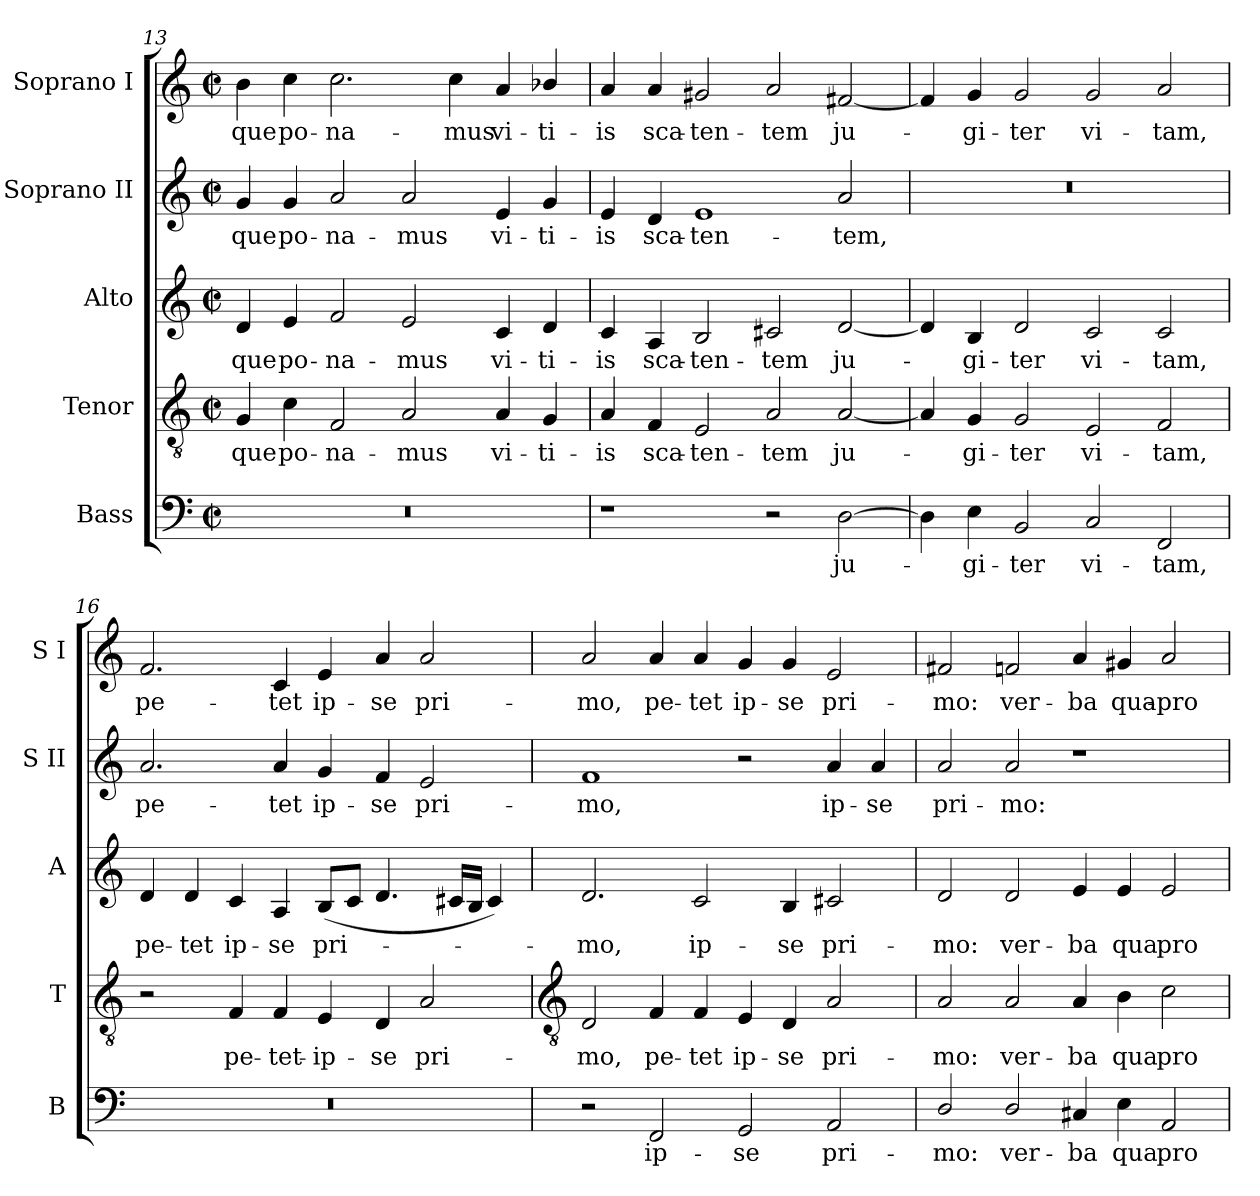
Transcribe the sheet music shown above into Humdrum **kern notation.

**kern	**text	**kern	**text	**kern	**text	**kern	**text	**kern	**text
*part5	*part5	*part4	*part4	*part3	*part3	*part2	*part2	*part1	*part1
*staff5	*staff5	*staff4	*staff4	*staff3	*staff3	*staff2	*staff2	*staff1	*staff1
*I"Bass	*	*I"Tenor	*	*I"Alto	*	*I"Soprano II	*	*I"Soprano I	*
*I'B	*	*I'T	*	*I'A	*	*I'S II	*	*I'S I	*
!!LO:LB:g=z
*clefF4	*	*clefGv2	*	*clefG2	*	*clefG2	*	*clefG2	*
*k[]	*	*k[]	*	*k[]	*	*k[]	*	*k[]	*
*C:	*	*C:	*	*C:	*	*C:	*	*C:	*
*M4/2	*	*M4/2	*	*M4/2	*	*M4/2	*	*M4/2	*
*met(c|)	*	*met(c|)	*	*met(c|)	*	*met(c|)	*	*met(c|)	*
=13	=13	=13	=13	=13	=13	=13	=13	=13	=13
!	!	!	!LO:LY:b	!	!LO:LY:b	!	!LO:LY:b	!	!LO:LY:b
0r	.	4G	-que	4d	-que	4g	-que	4b	-que
!	!	!	!LO:LY:b	!	!LO:LY:b	!	!LO:LY:b	!	!LO:LY:b
.	.	4c	po-	4e	po-	4g	po-	4cc	po-
!	!	!	!LO:LY:b	!	!LO:LY:b	!	!LO:LY:b	!	!LO:LY:b
.	.	2F	-na-	2f	-na-	2a	-na-	2.cc	-na-
!	!	!	!LO:LY:b	!	!LO:LY:b	!	!LO:LY:b	!	!
.	.	2A	-mus	2e	-mus	2a	-mus	.	.
!	!	!	!	!	!	!	!	!	!LO:LY:b
.	.	.	.	.	.	.	.	4cc	-mus
!	!	!	!LO:LY:b	!	!LO:LY:b	!	!LO:LY:b	!	!LO:LY:b
.	.	4A	vi-	4c	vi-	4e	vi-	4a	vi-
!	!	!	!LO:LY:b	!	!LO:LY:b	!	!LO:LY:b	!	!LO:LY:b
.	.	4G	-ti-	4d	-ti-	4g	-ti-	4b-X/	-ti-
=14	=14	=14	=14	=14	=14	=14	=14	=14	=14
!	!	!	!LO:LY:b	!	!LO:LY:b	!	!LO:LY:b	!	!LO:LY:b
1r	.	4A	-is	4c	-is	4e	-is	4a	-is
!	!	!	!LO:LY:b	!	!LO:LY:b	!	!LO:LY:b	!	!LO:LY:b
.	.	4F	sca-	4A	sca-	4d	sca-	4a	sca-
!	!	!	!LO:LY:b	!	!LO:LY:b	!	!LO:LY:b	!	!LO:LY:b
.	.	2E	-ten-	2B	-ten-	1e	-ten-	2g#X	-ten-
!	!	!	!LO:LY:b	!	!LO:LY:b	!	!	!	!LO:LY:b
2r	.	2A	-tem	2c#X	-tem	.	.	2a	-tem
!	!LO:LY:b	!	!LO:LY:b	!	!LO:LY:b	!	!LO:LY:b	!	!LO:LY:b
[2D	ju-	[2A	ju-	[2d	ju-	2a	-tem,	[2f#X	ju-
=15	=15	=15	=15	=15	=15	=15	=15	=15	=15
4D]	.	4A]	.	4d]	.	0r	.	4f#]	.
!	!LO:LY:b	!	!LO:LY:b	!	!LO:LY:b	!	!	!	!LO:LY:b
4E	gi-	4G	gi-	4B	gi-	.	.	4g	gi-
!	!LO:LY:b	!	!LO:LY:b	!	!LO:LY:b	!	!	!	!LO:LY:b
2BB	-ter	2G	-ter	2d	-ter	.	.	2g	-ter
!	!LO:LY:b	!	!LO:LY:b	!	!LO:LY:b	!	!	!	!LO:LY:b
2C	vi-	2E	vi-	2c	vi-	.	.	2g	vi-
!	!LO:LY:b	!	!LO:LY:b	!	!LO:LY:b	!	!	!	!LO:LY:b
2FF	-tam,	2F	-tam,	2c	-tam,	.	.	2a	-tam,
=16	=16	=16	=16	=16	=16	=16	=16	=16	=16
!	!	!	!	!	!LO:LY:b	!	!LO:LY:b	!	!LO:LY:b
0r	.	2r	.	4d	pe-	2.a	pe-	2.f	pe-
!	!	!	!	!	!LO:LY:b	!	!	!	!
.	.	.	.	4d	-tet	.	.	.	.
!	!	!	!LO:LY:b	!	!LO:LY:b	!	!	!	!
.	.	4F	pe-	4c	ip-	.	.	.	.
!	!	!	!LO:LY:b	!	!LO:LY:b	!	!LO:LY:b	!	!LO:LY:b
.	.	4F	-tet-	4A	-se	4a	-tet	4c	-tet
!	!	!	!LO:LY:b	!	!LO:LY:b	!	!LO:LY:b	!	!LO:LY:b
.	.	4E	-ip-	(<8BL	pri-	4g	ip-	4e	ip-
.	.	.	.	8cJ	.	.	.	.	.
!	!	!	!LO:LY:b	!	!	!	!LO:LY:b	!	!LO:LY:b
.	.	4D	-se	4.d	.	4f	-se	4a	-se
!	!	!	!LO:LY:b	!	!	!	!LO:LY:b	!	!LO:LY:b
.	.	2A	pri-	.	.	2e	pri-	2a	pri-
.	.	.	.	16c#XLL	.	.	.	.	.
.	.	.	.	16BJJ	.	.	.	.	.
.	.	.	.	4c#)	.	.	.	.	.
!!LO:LB:g=z
=17	=17	=17	=17	=17	=17	=17	=17	=17	=17
*	*	*clefGv2	*	*	*	*	*	*	*
!	!	!	!LO:LY:b	!	!LO:LY:b	!	!LO:LY:b	!	!LO:LY:b
2r	.	2D	-mo,	2.d	mo,	1f	-mo,	2a	-mo,
!	!LO:LY:b	!	!LO:LY:b	!	!	!	!	!	!LO:LY:b
2FF	ip-	4F	pe-	.	.	.	.	4a	pe-
!	!	!	!LO:LY:b	!	!LO:LY:b	!	!	!	!LO:LY:b
.	.	4F	-tet	2c	ip-	.	.	4a	-tet
!	!LO:LY:b	!	!LO:LY:b	!	!	!	!	!	!LO:LY:b
2GG	-se	4E	ip-	.	.	2r	.	4g	ip-
!	!	!	!LO:LY:b	!	!LO:LY:b	!	!	!	!LO:LY:b
.	.	4D	-se	4B	-se	.	.	4g	-se
!	!LO:LY:b	!	!LO:LY:b	!	!LO:LY:b	!	!LO:LY:b	!	!LO:LY:b
2AA	pri-	2A	pri-	2c#X	pri-	4a	ip-	2e	pri-
!	!	!	!	!	!	!	!LO:LY:b	!	!
.	.	.	.	.	.	4a	-se	.	.
=18	=18	=18	=18	=18	=18	=18	=18	=18	=18
!	!LO:LY:b	!	!LO:LY:b	!	!LO:LY:b	!	!LO:LY:b	!	!LO:LY:b
2D/	-mo:	2A	-mo:	2d	-mo:	2a	pri-	2f#X	-mo:
!	!LO:LY:b	!	!LO:LY:b	!	!LO:LY:b	!	!LO:LY:b	!	!LO:LY:b
2D/	ver-	2A	ver-	2d	ver-	2a	-mo:	2fn	ver-
!	!LO:LY:b	!	!LO:LY:b	!	!LO:LY:b	!	!	!	!LO:LY:b
4C#X	-ba	4A	-ba	4e	-ba	1r	.	4a	-ba
!	!LO:LY:b	!	!LO:LY:b	!	!LO:LY:b	!	!	!	!LO:LY:b
4E	qua	4B	qua	4e	qua	.	.	4g#X	qua-
!	!LO:LY:b	!	!LO:LY:b	!	!LO:LY:b	!	!	!	!LO:LY:b
2AA	pro-	2c	pro-	2e	pro-	.	.	2a	-pro-
=	=	=	=	=	=	=	=	=	=
*-	*-	*-	*-	*-	*-	*-	*-	*-	*-
